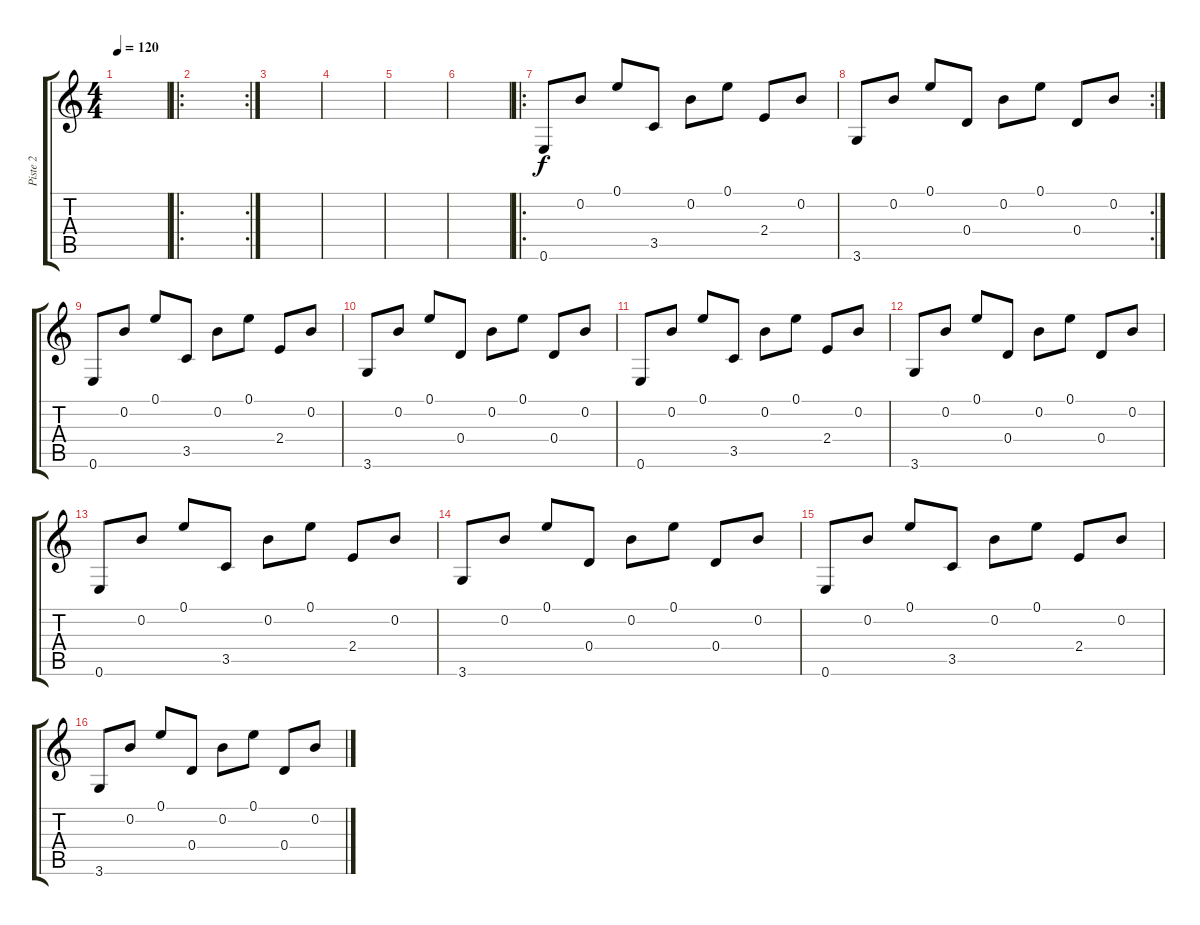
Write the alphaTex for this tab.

\track ("Piste 2" "Piste 2") {instrument acousticguitarsteel}
\staff {score tabs}
\tuning (E4 B3 G3 D3 A2 E2) {hide}
\ts (4 4)
\tempo 120
\clef g2
\ks c
|
\ro
\rc 2
|
|
|
|
|
\ro
0.6.8 0.2.8 0.1.8 3.5.8 0.2.8 0.1.8 2.4.8 0.2.8 |
\rc 2
3.6.8 0.2.8 0.1.8 0.4.8 0.2.8 0.1.8 0.4.8 0.2.8 |
0.6.8 0.2.8 0.1.8 3.5.8 0.2.8 0.1.8 2.4.8 0.2.8 |
3.6.8 0.2.8 0.1.8 0.4.8 0.2.8 0.1.8 0.4.8 0.2.8 |
0.6.8 0.2.8 0.1.8 3.5.8 0.2.8 0.1.8 2.4.8 0.2.8 |
3.6.8 0.2.8 0.1.8 0.4.8 0.2.8 0.1.8 0.4.8 0.2.8 |
0.6.8 0.2.8 0.1.8 3.5.8 0.2.8 0.1.8 2.4.8 0.2.8 |
3.6.8 0.2.8 0.1.8 0.4.8 0.2.8 0.1.8 0.4.8 0.2.8 |
0.6.8 0.2.8 0.1.8 3.5.8 0.2.8 0.1.8 2.4.8 0.2.8 |
3.6.8 0.2.8 0.1.8 0.4.8 0.2.8 0.1.8 0.4.8 0.2.8
